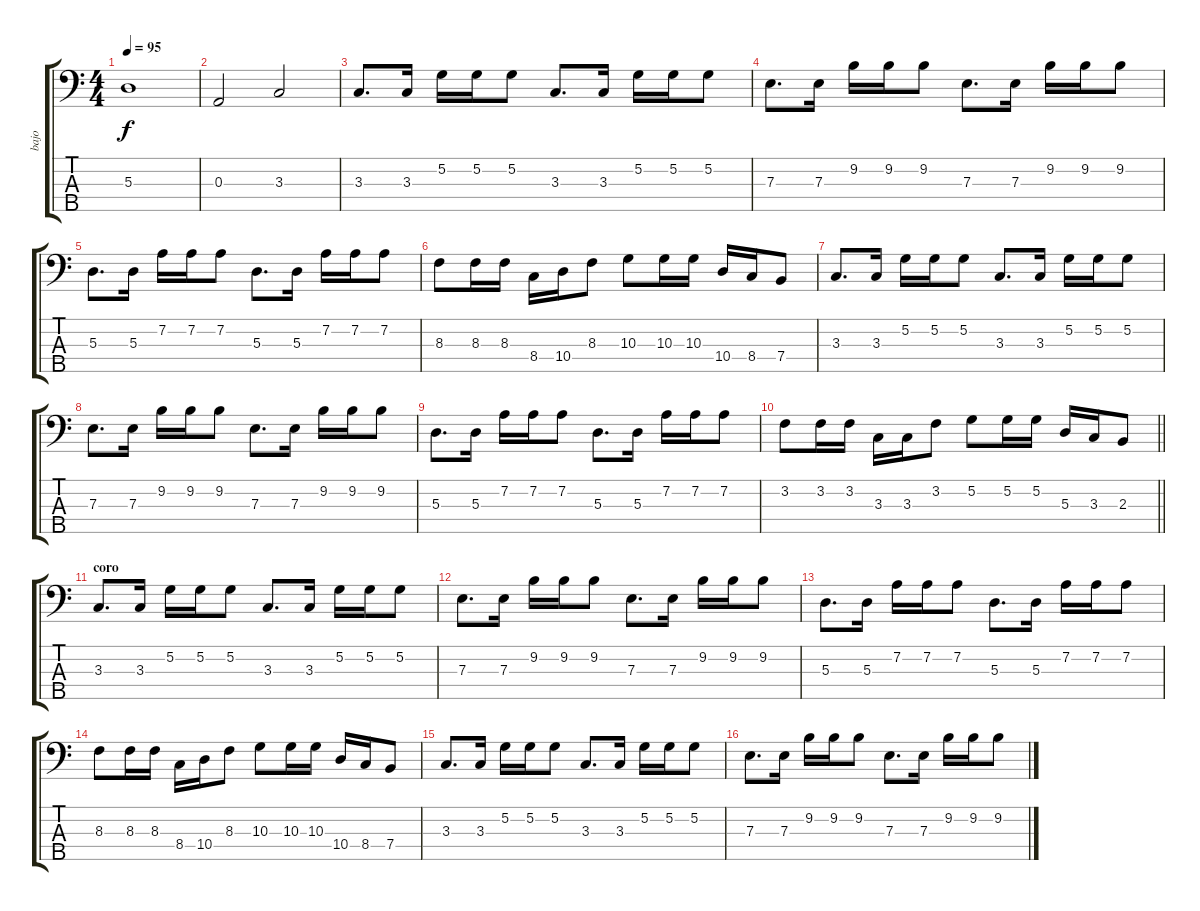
\track ("bajo" "bajo") {instrument electricbasspick}
\staff {score tabs}
\tuning (G2 D2 A1 E1 B0) {hide}
\ts (4 4)
\tempo 95
\clef f4
\ks c
5.3.1{dy f instrument slapbass1} |
0.3.2 3.3.2 |
3.3.8{d instrument electricbasspick} 3.3.16 5.2.16 5.2.16 5.2.8 3.3.8{d} 3.3.16 5.2.16 5.2.16 5.2.8 |
7.3.8{d} 7.3.16 9.2.16 9.2.16 9.2.8 7.3.8{d} 7.3.16 9.2.16 9.2.16 9.2.8 |
5.3.8{d} 5.3.16 7.2.16 7.2.16 7.2.8 5.3.8{d} 5.3.16 7.2.16 7.2.16 7.2.8 |
8.3.8 8.3.16 8.3.16 8.4.16 10.4.16 8.3.8 10.3.8 10.3.16 10.3.16 10.4.16 8.4.16 7.4.8 |
3.3.8{d instrument electricbasspick} 3.3.16 5.2.16 5.2.16 5.2.8 3.3.8{d} 3.3.16 5.2.16 5.2.16 5.2.8 |
7.3.8{d} 7.3.16 9.2.16 9.2.16 9.2.8 7.3.8{d} 7.3.16 9.2.16 9.2.16 9.2.8 |
5.3.8{d} 5.3.16 7.2.16 7.2.16 7.2.8 5.3.8{d} 5.3.16 7.2.16 7.2.16 7.2.8 |
\barLineRight lightlight
3.2.8 3.2.16 3.2.16 3.3.16 3.3.16 3.2.8 5.2.8 5.2.16 5.2.16 5.3.16 3.3.16 2.3.8 |
\section ("" "coro")
3.3.8{d instrument electricbasspick} 3.3.16 5.2.16 5.2.16 5.2.8 3.3.8{d} 3.3.16 5.2.16 5.2.16 5.2.8 |
7.3.8{d} 7.3.16 9.2.16 9.2.16 9.2.8 7.3.8{d} 7.3.16 9.2.16 9.2.16 9.2.8 |
5.3.8{d} 5.3.16 7.2.16 7.2.16 7.2.8 5.3.8{d} 5.3.16 7.2.16 7.2.16 7.2.8 |
8.3.8 8.3.16 8.3.16 8.4.16 10.4.16 8.3.8 10.3.8 10.3.16 10.3.16 10.4.16 8.4.16 7.4.8 |
3.3.8{d instrument electricbasspick} 3.3.16 5.2.16 5.2.16 5.2.8 3.3.8{d} 3.3.16 5.2.16 5.2.16 5.2.8 |
7.3.8{d} 7.3.16 9.2.16 9.2.16 9.2.8 7.3.8{d} 7.3.16 9.2.16 9.2.16 9.2.8
